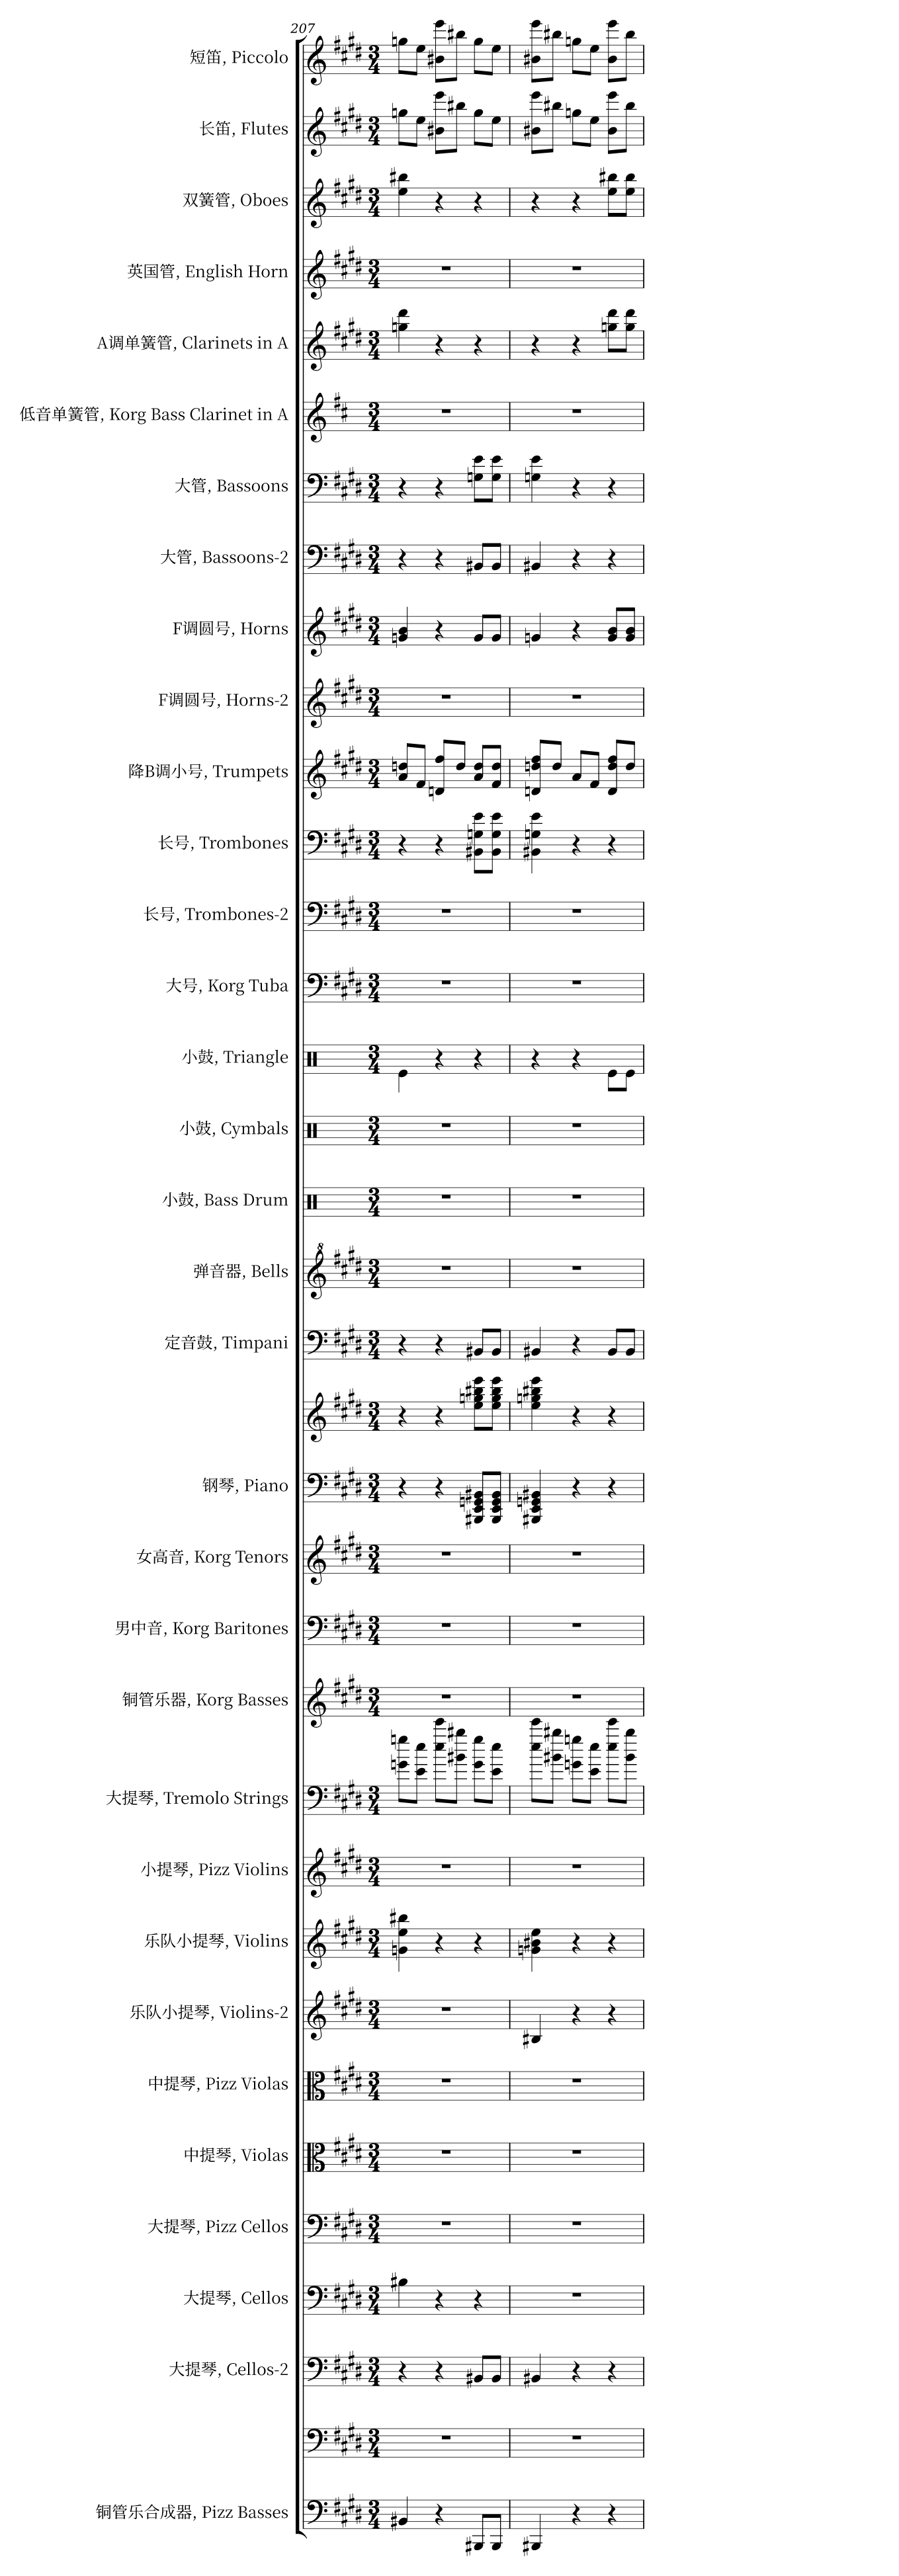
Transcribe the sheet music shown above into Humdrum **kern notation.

**kern	**kern	**kern	**kern	**kern	**kern	**kern	**kern	**kern	**kern	**kern	**kern	**kern	**kern	**kern	**kern	**kern	**kern	**kern	**kern	**kern	**kern	**kern	**kern	**kern	**kern	**kern	**kern	**kern	**kern	**kern	**kern	**kern	**kern	**kern
*part33	*part33	*part32	*part31	*part30	*part29	*part28	*part27	*part26	*part25	*part24	*part23	*part22	*part21	*part20	*part20	*part19	*part18	*part17	*part16	*part15	*part14	*part13	*part12	*part11	*part10	*part9	*part8	*part7	*part6	*part5	*part4	*part3	*part2	*part1
*staff35	*staff34	*staff33	*staff32	*staff31	*staff30	*staff29	*staff28	*staff27	*staff26	*staff25	*staff24	*staff23	*staff22	*staff21	*staff20	*staff19	*staff18	*staff17	*staff16	*staff15	*staff14	*staff13	*staff12	*staff11	*staff10	*staff9	*staff8	*staff7	*staff6	*staff5	*staff4	*staff3	*staff2	*staff1
*I"铜管乐合成器, Pizz Basses	*	*I"大提琴, Cellos-2	*I"大提琴, Cellos	*I"大提琴, Pizz Cellos	*I"中提琴, Violas	*I"中提琴, Pizz Violas	*I"乐队小提琴, Violins-2	*I"乐队小提琴, Violins	*I"小提琴, Pizz Violins	*I"大提琴, Tremolo Strings	*I"铜管乐器, Korg Basses	*I"男中音, Korg Baritones	*I"女高音, Korg Tenors	*I"钢琴, Piano	*	*I"定音鼓, Timpani	*I"弹音器, Bells	*I"小鼓, Bass Drum	*I"小鼓, Cymbals	*I"小鼓, Triangle	*I"大号, Korg Tuba	*I"长号, Trombones-2	*I"长号, Trombones	*I"降B调小号, Trumpets	*I"F调圆号, Horns-2	*I"F调圆号, Horns	*I"大管, Bassoons-2	*I"大管, Bassoons	*I"低音单簧管, Korg Bass Clarinet in A	*I"A调单簧管, Clarinets in A	*I"英国管, English Horn	*I"双簧管, Oboes	*I"长笛, Flutes	*I"短笛, Piccolo
*	*	*	*	*	*I'Vla.	*I'Vla.	*I'Vlns.	*I'Vlns.	*I'Vln.	*	*	*I'Bar.	*	*I'Pno.	*	*I'Timp.	*	*	*	*	*I'Tba.	*I'Tbn.	*I'Tbn.	*I'B♭ Tpt.	*I'F Hn.	*I'F Hn.	*I'Bsn.	*I'Bsn.	*I'B. Cl.	*I'A Cl.	*I'E. Hn.	*I'Ob.	*I'Fl.	*I'Picc.
*clefF4	*clefF4	*clefF4	*clefF4	*clefF4	*clefC3	*clefC3	*clefG2	*clefG2	*clefG2	*clefF4	*clefG2	*clefF4	*clefG2	*clefF4	*clefG2	*clefF4	*clefG^2	*clefX	*clefX	*clefX	*clefF4	*clefF4	*clefF4	*clefG2	*clefG2	*clefG2	*clefF4	*clefF4	*clefG2	*clefG2	*clefG2	*clefG2	*clefG2	*clefG2
*	*	*	*	*	*	*	*	*	*	*	*	*	*	*	*	*	*	*	*	*	*	*	*	*ITrd1c2	*ITrd4c7	*ITrd4c7	*	*	*ITrd8c14	*ITrd2c3	*ITrd4c7	*	*	*ITrd-7c-12
*k[f#c#g#d#]	*k[f#c#g#d#]	*k[f#c#g#d#]	*k[f#c#g#d#]	*k[f#c#g#d#]	*k[f#c#g#d#]	*k[f#c#g#d#]	*k[f#c#g#d#]	*k[f#c#g#d#]	*k[f#c#g#d#]	*k[f#c#g#d#]	*k[f#c#g#d#]	*k[f#c#g#d#]	*k[f#c#g#d#]	*k[f#c#g#d#]	*k[f#c#g#d#]	*k[f#c#g#d#]	*k[f#c#g#d#]	*k[]	*k[]	*k[]	*k[f#c#g#d#]	*k[f#c#g#d#]	*k[f#c#g#d#]	*k[f#c#]	*k[f#c#g#]	*k[f#c#g#]	*k[f#c#g#d#]	*k[f#c#g#d#]	*k[f#c#]	*k[f#c#g#d#a#e#b#]	*k[f#c#g#]	*k[f#c#g#d#]	*k[f#c#g#d#]	*k[f#c#g#d#]
*M3/4	*M3/4	*M3/4	*M3/4	*M3/4	*M3/4	*M3/4	*M3/4	*M3/4	*M3/4	*M3/4	*M3/4	*M3/4	*M3/4	*M3/4	*M3/4	*M3/4	*M3/4	*M3/4	*M3/4	*M3/4	*M3/4	*M3/4	*M3/4	*M3/4	*M3/4	*M3/4	*M3/4	*M3/4	*M3/4	*M3/4	*M3/4	*M3/4	*M3/4	*M3/4
=207	=207	=207	=207	=207	=207	=207	=207	=207	=207	=207	=207	=207	=207	=207	=207	=207	=207	=207	=207	=207	=207	=207	=207	=207	=207	=207	=207	=207	=207	=207	=207	=207	=207	=207
4BB#X/	2.r	4r	4B#X\	2.r	2.r	2.r	2.r	4gn\ 4ee\ 4bb#X\	2.r	8gn\ 8ggn\L	2.r	2.r	2.r	4r	4r	4r	2.r	2.r	2.r	4Re\	2.r	2.r	4r	8g/ 8ccn/L	2.r	4cn/ 4e/	4r	4r	2.r	4een\ 4bb#\	2.r	4ee\ 4bb#X\	8ggn\L	8gggn\L
.	.	.	.	.	.	.	.	.	.	8e\ 8ee\J	.	.	.	.	.	.	.	.	.	.	.	.	.	8e/J	.	.	.	.	.	.	.	.	8ee\J	8eee\J
4r	.	4r	4r	.	.	.	.	4r	.	8ee\ 8eee\L	.	.	.	4r	4r	4r	.	.	.	4r	.	.	4r	8cn/ 8ee/L	.	4r	4r	4r	.	4r	.	4r	8b#X\ 8eee\L	8bb#X\ 8eeee\L
.	.	.	.	.	.	.	.	.	.	8b#X\ 8bb#X\J	.	.	.	.	.	.	.	.	.	.	.	.	.	8cc/J	.	.	.	.	.	.	.	.	8bb#X\J	8bbb#X\J
8BBB#X/L	.	8BB#X/L	4r	.	.	.	.	4r	.	8g\ 8gg\L	.	.	.	8BBB#X/ 8EE/ 8GGn/ 8BB#X/L	8ee\ 8ggn\ 8bb#X\ 8eee\L	8BB#X/L	.	.	.	4r	.	.	8BB#X\ 8Gn\ 8e\L	8g/ 8cc/L	.	8c/L	8BB#X/L	8Gn\ 8e\L	.	4r	.	4r	8gg\L	8ggg\L
8BBB#/J	.	8BB#/J	.	.	.	.	.	.	.	8e\ 8ee\J	.	.	.	8BBB#/ 8EE/ 8GG/ 8BB#/J	8ee\ 8gg\ 8bb#\ 8eee\J	8BB#/J	.	.	.	.	.	.	8BB#\ 8G\ 8e\J	8e/ 8cc/J	.	8c/J	8BB#/J	8G\ 8e\J	.	.	.	.	8ee\J	8eee\J
=208	=208	=208	=208	=208	=208	=208	=208	=208	=208	=208	=208	=208	=208	=208	=208	=208	=208	=208	=208	=208	=208	=208	=208	=208	=208	=208	=208	=208	=208	=208	=208	=208	=208	=208
4BBB#X/	2.r	4BB#X/	2.r	2.r	2.r	2.r	4B#X/	4gn\ 4b#X\ 4ee\	2.r	8ee\ 8eee\L	2.r	2.r	2.r	4BBB#X/ 4EE/ 4GGn/ 4BB#X/	4ee\ 4ggn\ 4bb#X\ 4eee\	4BB#X/	2.r	2.r	2.r	4r	2.r	2.r	4BB#X\ 4Gn\ 4e\	8cn/ 8ccn/ 8ee/L	2.r	4cn/	4BB#X/	4Gn\ 4e\	2.r	4r	2.r	4r	8b#X\ 8eee\L	8bb#X\ 8eeee\L
.	.	.	.	.	.	.	.	.	.	8b#X\ 8bb#X\J	.	.	.	.	.	.	.	.	.	.	.	.	.	8cc/J	.	.	.	.	.	.	.	.	8bb#X\J	8bbb#X\J
4r	.	4r	.	.	.	.	4r	4r	.	8gn\ 8ggn\L	.	.	.	4r	4r	4r	.	.	.	4r	.	.	4r	8g/L	.	4r	4r	4r	.	4r	.	4r	8ggn\L	8gggn\L
.	.	.	.	.	.	.	.	.	.	8e\ 8ee\J	.	.	.	.	.	.	.	.	.	.	.	.	.	8e/J	.	.	.	.	.	.	.	.	8ee\J	8eee\J
4r	.	4r	.	.	.	.	4r	4r	.	8ee\ 8eee\L	.	.	.	4r	4r	8BB#/L	.	.	.	8Re\L	.	.	4r	8c/ 8cc/ 8ee/L	.	8c/ 8e/L	4r	4r	.	8een\ 8bb#\L	.	8ee\ 8bb#X\L	8b#\ 8eee\L	8bb#\ 8eeee\L
.	.	.	.	.	.	.	.	.	.	8b#\ 8bb#\J	.	.	.	.	.	8BB#/J	.	.	.	8Re\J	.	.	.	8cc/J	.	8c/ 8e/J	.	.	.	8ee\ 8bb#\J	.	8ee\ 8bb#\J	8bb#\J	8bbb#\J
=	=	=	=	=	=	=	=	=	=	=	=	=	=	=	=	=	=	=	=	=	=	=	=	=	=	=	=	=	=	=	=	=	=	=
*-	*-	*-	*-	*-	*-	*-	*-	*-	*-	*-	*-	*-	*-	*-	*-	*-	*-	*-	*-	*-	*-	*-	*-	*-	*-	*-	*-	*-	*-	*-	*-	*-	*-	*-
